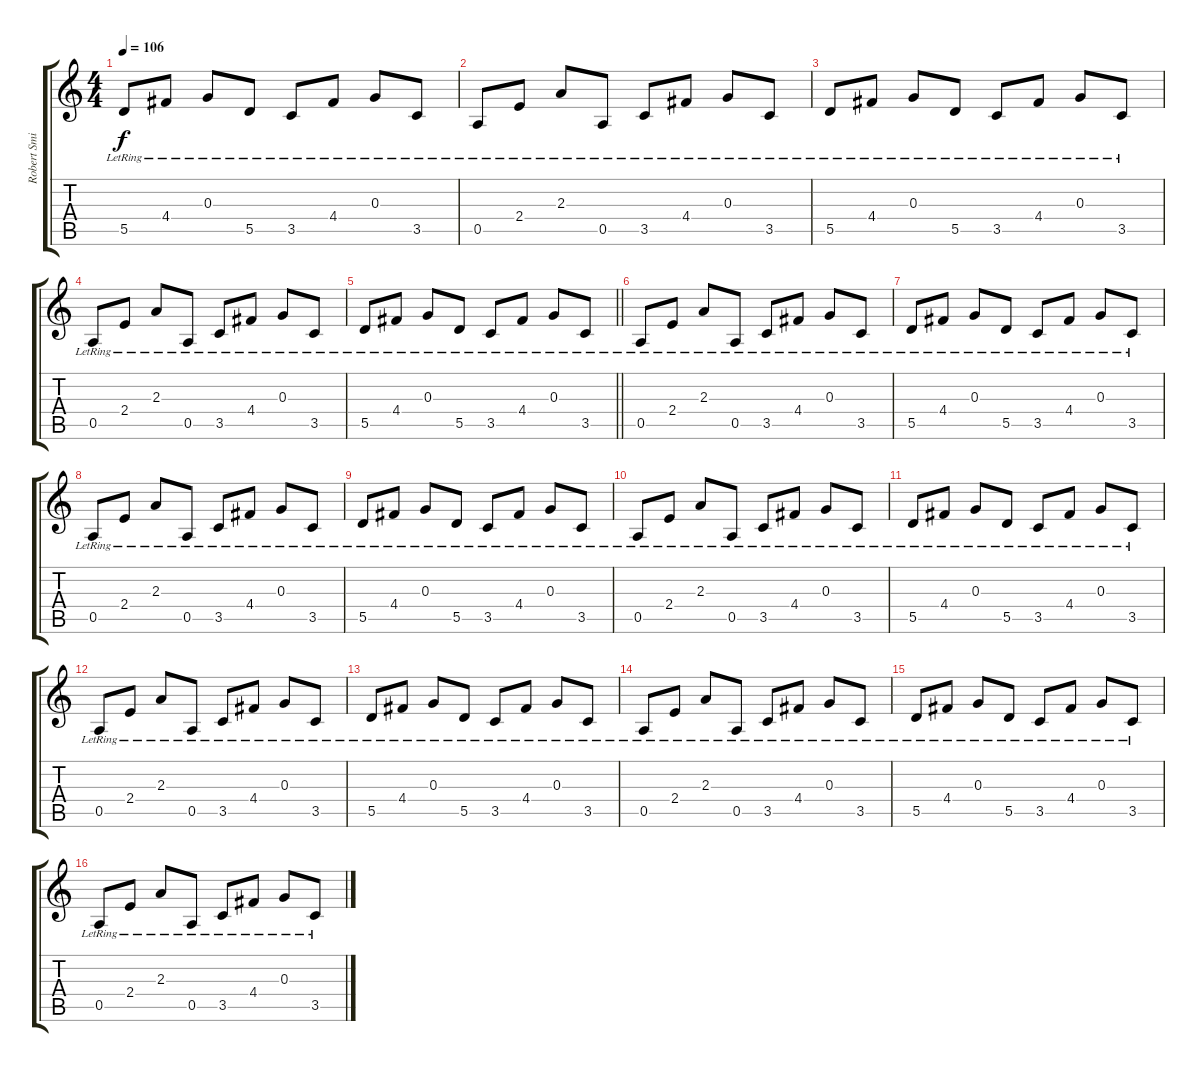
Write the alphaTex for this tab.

\track ("Robert Smith 1" "Robert Smi") {instrument electricguitarclean}
\staff {score tabs}
\tuning (E4 B3 G3 D3 A2 E2) {hide}
\ts (4 4)
\tempo 106
\clef g2
\ks c
5.5{lr}.8{dy f} 4.4{lr}.8 0.3{lr}.8 5.5{lr}.8 3.5{lr}.8 4.4{lr}.8 0.3{lr}.8 3.5{lr}.8 |
0.5{lr}.8 2.4{lr}.8 2.3{lr}.8 0.5{lr}.8 3.5{lr}.8 4.4{lr}.8 0.3{lr}.8 3.5{lr}.8 |
5.5{lr}.8 4.4{lr}.8 0.3{lr}.8 5.5{lr}.8 3.5{lr}.8 4.4{lr}.8 0.3{lr}.8 3.5{lr}.8 |
0.5{lr}.8 2.4{lr}.8 2.3{lr}.8 0.5{lr}.8 3.5{lr}.8 4.4{lr}.8 0.3{lr}.8 3.5{lr}.8 |
\barLineRight lightlight
5.5{lr}.8 4.4{lr}.8 0.3{lr}.8 5.5{lr}.8 3.5{lr}.8 4.4{lr}.8 0.3{lr}.8 3.5{lr}.8 |
0.5{lr}.8 2.4{lr}.8 2.3{lr}.8 0.5{lr}.8 3.5{lr}.8 4.4{lr}.8 0.3{lr}.8 3.5{lr}.8 |
5.5{lr}.8 4.4{lr}.8 0.3{lr}.8 5.5{lr}.8 3.5{lr}.8 4.4{lr}.8 0.3{lr}.8 3.5{lr}.8 |
0.5{lr}.8 2.4{lr}.8 2.3{lr}.8 0.5{lr}.8 3.5{lr}.8 4.4{lr}.8 0.3{lr}.8 3.5{lr}.8 |
5.5{lr}.8 4.4{lr}.8 0.3{lr}.8 5.5{lr}.8 3.5{lr}.8 4.4{lr}.8 0.3{lr}.8 3.5{lr}.8 |
0.5{lr}.8 2.4{lr}.8 2.3{lr}.8 0.5{lr}.8 3.5{lr}.8 4.4{lr}.8 0.3{lr}.8 3.5{lr}.8 |
5.5{lr}.8 4.4{lr}.8 0.3{lr}.8 5.5{lr}.8 3.5{lr}.8 4.4{lr}.8 0.3{lr}.8 3.5{lr}.8 |
0.5{lr}.8 2.4{lr}.8 2.3{lr}.8 0.5{lr}.8 3.5{lr}.8 4.4{lr}.8 0.3{lr}.8 3.5{lr}.8 |
5.5{lr}.8 4.4{lr}.8 0.3{lr}.8 5.5{lr}.8 3.5{lr}.8 4.4{lr}.8 0.3{lr}.8 3.5{lr}.8 |
0.5{lr}.8 2.4{lr}.8 2.3{lr}.8 0.5{lr}.8 3.5{lr}.8 4.4{lr}.8 0.3{lr}.8 3.5{lr}.8 |
5.5{lr}.8 4.4{lr}.8 0.3{lr}.8 5.5{lr}.8 3.5{lr}.8 4.4{lr}.8 0.3{lr}.8 3.5{lr}.8 |
0.5{lr}.8 2.4{lr}.8 2.3{lr}.8 0.5{lr}.8 3.5{lr}.8 4.4{lr}.8 0.3{lr}.8 3.5{lr}.8
